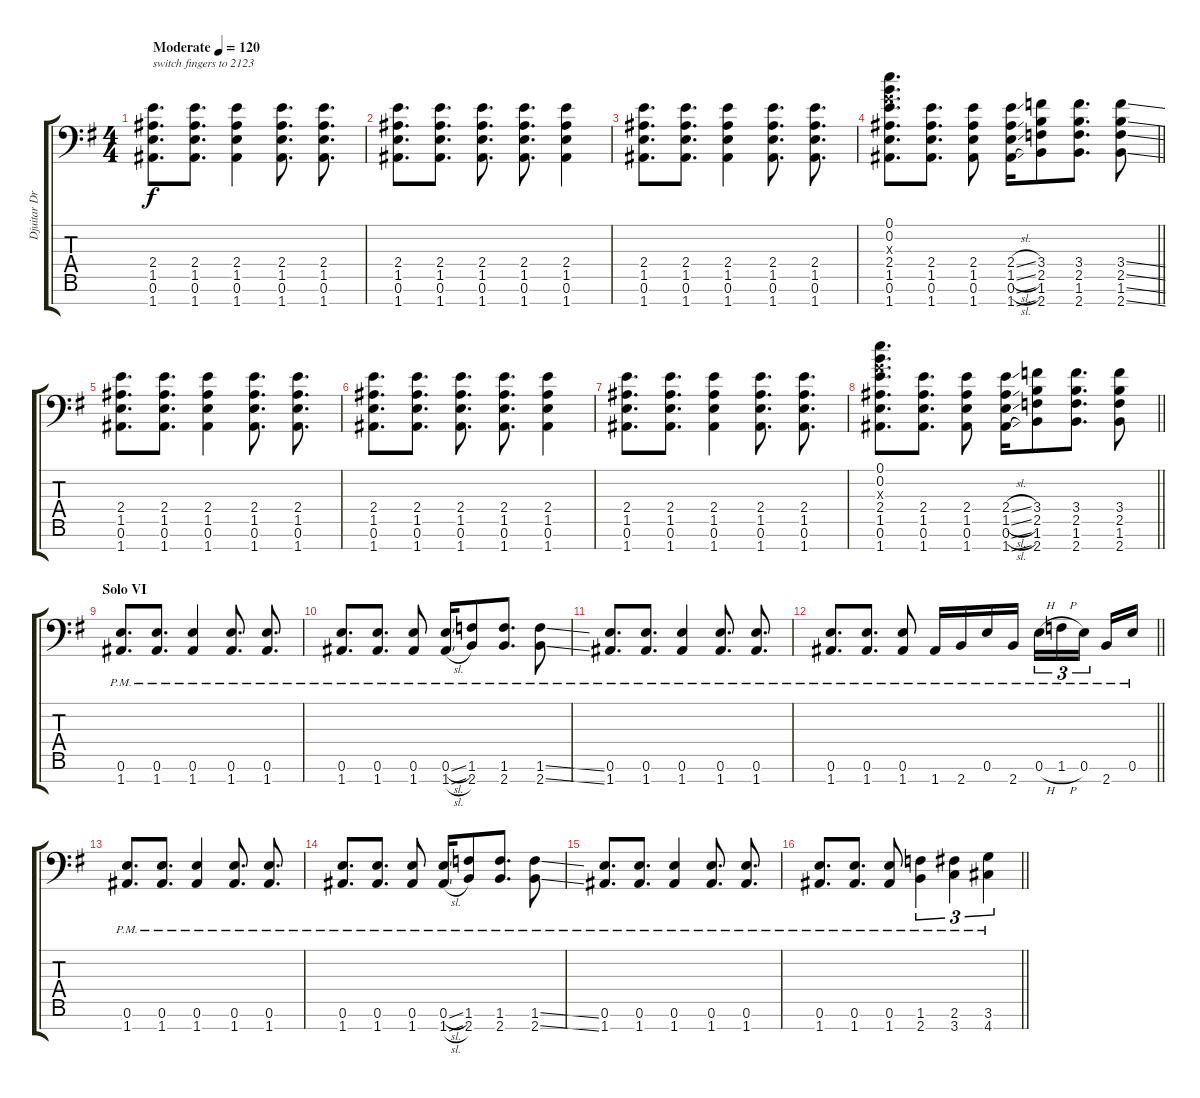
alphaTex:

\track ("Djuitar Dropped A" "Djuitar Dr") {instrument distortionguitar}
\staff {score tabs}
\tuning (E4 B3 G3 D3 A2 E2 A1) {hide}
\ts (4 4)
\section ("" "")
\tempo (120 "Moderate")
\clef f4
\ks eminor
(2.4 1.5 0.6 1.7).8{d txt "switch fingers to 2123" dy f instrument distortionguitar} (2.4 1.5 0.6 1.7).8{d} (2.4 1.5 0.6 1.7).4 (2.4 1.5 0.6 1.7).8{d} (2.4 1.5 0.6 1.7).8{d} |
(2.4 1.5 0.6 1.7).8{d} (2.4 1.5 0.6 1.7).8{d} (2.4 1.5 0.6 1.7).8{d} (2.4 1.5 0.6 1.7).8{d} (2.4 1.5 0.6 1.7).4 |
(2.4 1.5 0.6 1.7).8{d} (2.4 1.5 0.6 1.7).8{d} (2.4 1.5 0.6 1.7).4 (2.4 1.5 0.6 1.7).8{d} (2.4 1.5 0.6 1.7).8{d} |
\barLineRight lightlight
(0.1 0.2 0.3{x} 2.4 1.5 0.6 1.7).8{d} (2.4 1.5 0.6 1.7).8{d} (2.4 1.5 0.6 1.7).8 (2.4{sl} 1.5{sl} 0.6{sl} 1.7{sl}).16 (3.4 2.5 1.6 2.7).8 (3.4 2.5 1.6 2.7).8{d} (3.4{ss} 2.5{ss} 1.6{ss} 2.7{ss}).8 |
(2.4 1.5 0.6 1.7).8{d} (2.4 1.5 0.6 1.7).8{d} (2.4 1.5 0.6 1.7).4 (2.4 1.5 0.6 1.7).8{d} (2.4 1.5 0.6 1.7).8{d} |
(2.4 1.5 0.6 1.7).8{d} (2.4 1.5 0.6 1.7).8{d} (2.4 1.5 0.6 1.7).8{d} (2.4 1.5 0.6 1.7).8{d} (2.4 1.5 0.6 1.7).4 |
(2.4 1.5 0.6 1.7).8{d} (2.4 1.5 0.6 1.7).8{d} (2.4 1.5 0.6 1.7).4 (2.4 1.5 0.6 1.7).8{d} (2.4 1.5 0.6 1.7).8{d} |
\barLineRight lightlight
(0.1 0.2 0.3{x} 2.4 1.5 0.6 1.7).8{d} (2.4 1.5 0.6 1.7).8{d} (2.4 1.5 0.6 1.7).8 (2.4{sl} 1.5{sl} 0.6{sl} 1.7{sl}).16 (3.4 2.5 1.6 2.7).8 (3.4 2.5 1.6 2.7).8{d} (3.4 2.5 1.6 2.7).8 |
\section ("" "Solo VI")
(0.6{pm} 1.7{pm}).8{d} (0.6{pm} 1.7{pm}).8{d} (0.6{pm} 1.7{pm}).4 (0.6{pm} 1.7{pm}).8{d} (0.6{pm} 1.7{pm}).8{d} |
(0.6{pm} 1.7{pm}).8{d} (0.6{pm} 1.7{pm}).8{d} (0.6{pm} 1.7{pm}).8 (0.6{sl pm} 1.7{sl pm}).16 (1.6{pm} 2.7{pm}).8 (1.6{pm} 2.7{pm}).8{d} (1.6{ss pm} 2.7{ss pm}).8 |
(0.6{pm} 1.7{pm}).8{d} (0.6{pm} 1.7{pm}).8{d} (0.6{pm} 1.7{pm}).4 (0.6{pm} 1.7{pm}).8{d} (0.6{pm} 1.7{pm}).8{d} |
\barLineRight lightlight
(0.6{pm} 1.7{pm}).8{d} (0.6{pm} 1.7{pm}).8{d} (0.6{pm} 1.7{pm}).8 1.7{pm}.16 2.7{pm}.16 0.6{pm}.16 2.7{pm}.16 0.6{h pm}.16{tu (3 2)} 1.6{h pm}.16{tu (3 2)} 0.6{pm}.16{tu (3 2) beam splitsecondary} 2.7{pm}.16 0.6{pm}.16 |
(0.6{pm} 1.7{pm}).8{d} (0.6{pm} 1.7{pm}).8{d} (0.6{pm} 1.7{pm}).4 (0.6{pm} 1.7{pm}).8{d} (0.6{pm} 1.7{pm}).8{d} |
(0.6{pm} 1.7{pm}).8{d} (0.6{pm} 1.7{pm}).8{d} (0.6{pm} 1.7{pm}).8 (0.6{sl pm} 1.7{sl pm}).16 (1.6{pm} 2.7{pm}).8 (1.6{pm} 2.7{pm}).8{d} (1.6{ss pm} 2.7{ss pm}).8 |
(0.6{pm} 1.7{pm}).8{d} (0.6{pm} 1.7{pm}).8{d} (0.6{pm} 1.7{pm}).4 (0.6{pm} 1.7{pm}).8{d} (0.6{pm} 1.7{pm}).8{d} |
\barLineRight lightlight
(0.6{pm} 1.7{pm}).8{d} (0.6{pm} 1.7{pm}).8{d} (0.6{pm} 1.7{pm}).8 (1.6{pm} 2.7{pm}).4{tu (3 2)} (2.6{pm} 3.7{pm}).4{tu (3 2)} (3.6{pm} 4.7{pm}).4{tu (3 2)}
